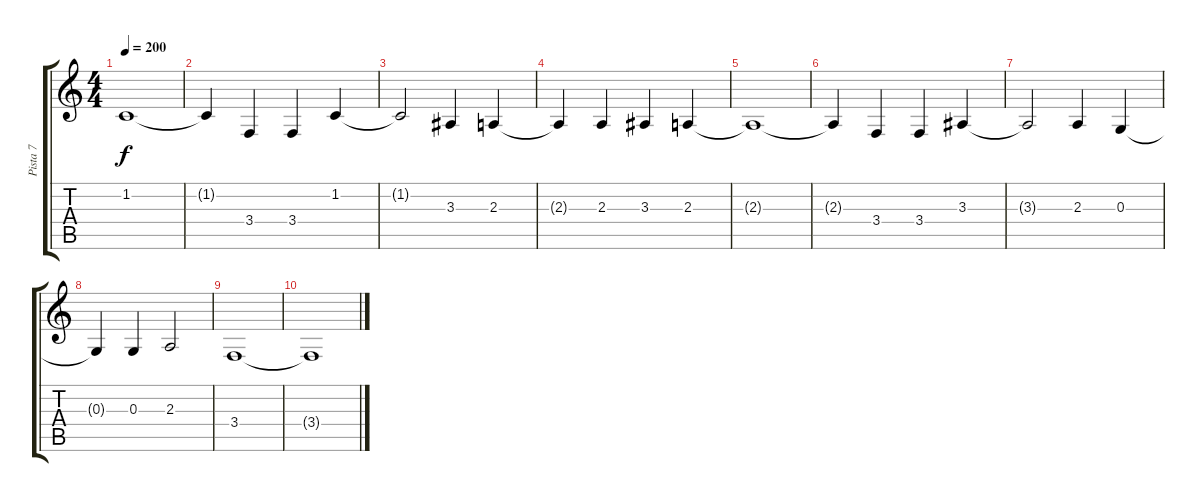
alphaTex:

\track ("Pista 7" "Pista 7") {instrument electricgrandpiano}
\staff {score tabs}
\tuning (E4 B3 G3 D3 A2 E2) {hide}
\ts (4 4)
\tempo 200
\clef g2
\ks c
1.2{t}.1{dy f} |
1.2{t}.4 3.4.4 3.4.4 1.2.4 |
1.2{t}.2 3.3.4 2.3.4 |
2.3{t}.4 2.3.4 3.3.4 2.3.4 |
2.3{t}.1 |
2.3{t}.4 3.4.4 3.4.4 3.3.4 |
3.3{t}.2 2.3.4 0.3.4 |
0.3{t}.4 0.3.4 2.3.2 |
3.4.1 |
3.4{t}.1
